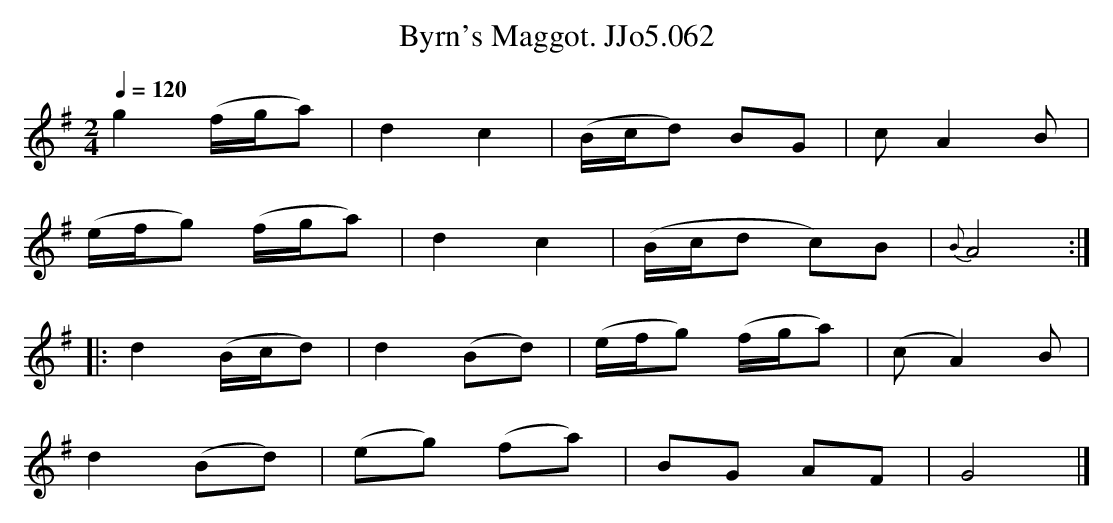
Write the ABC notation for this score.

X:1
T:Byrn's Maggot. JJo5.062
M:2/4
L:1/8
Q:1/4=120
K:G
g2 (f/g/a) | d2 c2 | (B/c/d) BG | cA2 B |
(e/f/g) (f/g/a) | d2 c2 | (B/c/d c)B | {B}A4 :|
|: d2 (B/c/d) | d2 (Bd) | (e/f/g) (f/g/a) | (cA2) B |
d2 (Bd) | (eg) (fa) | BG AF | G4 |]
